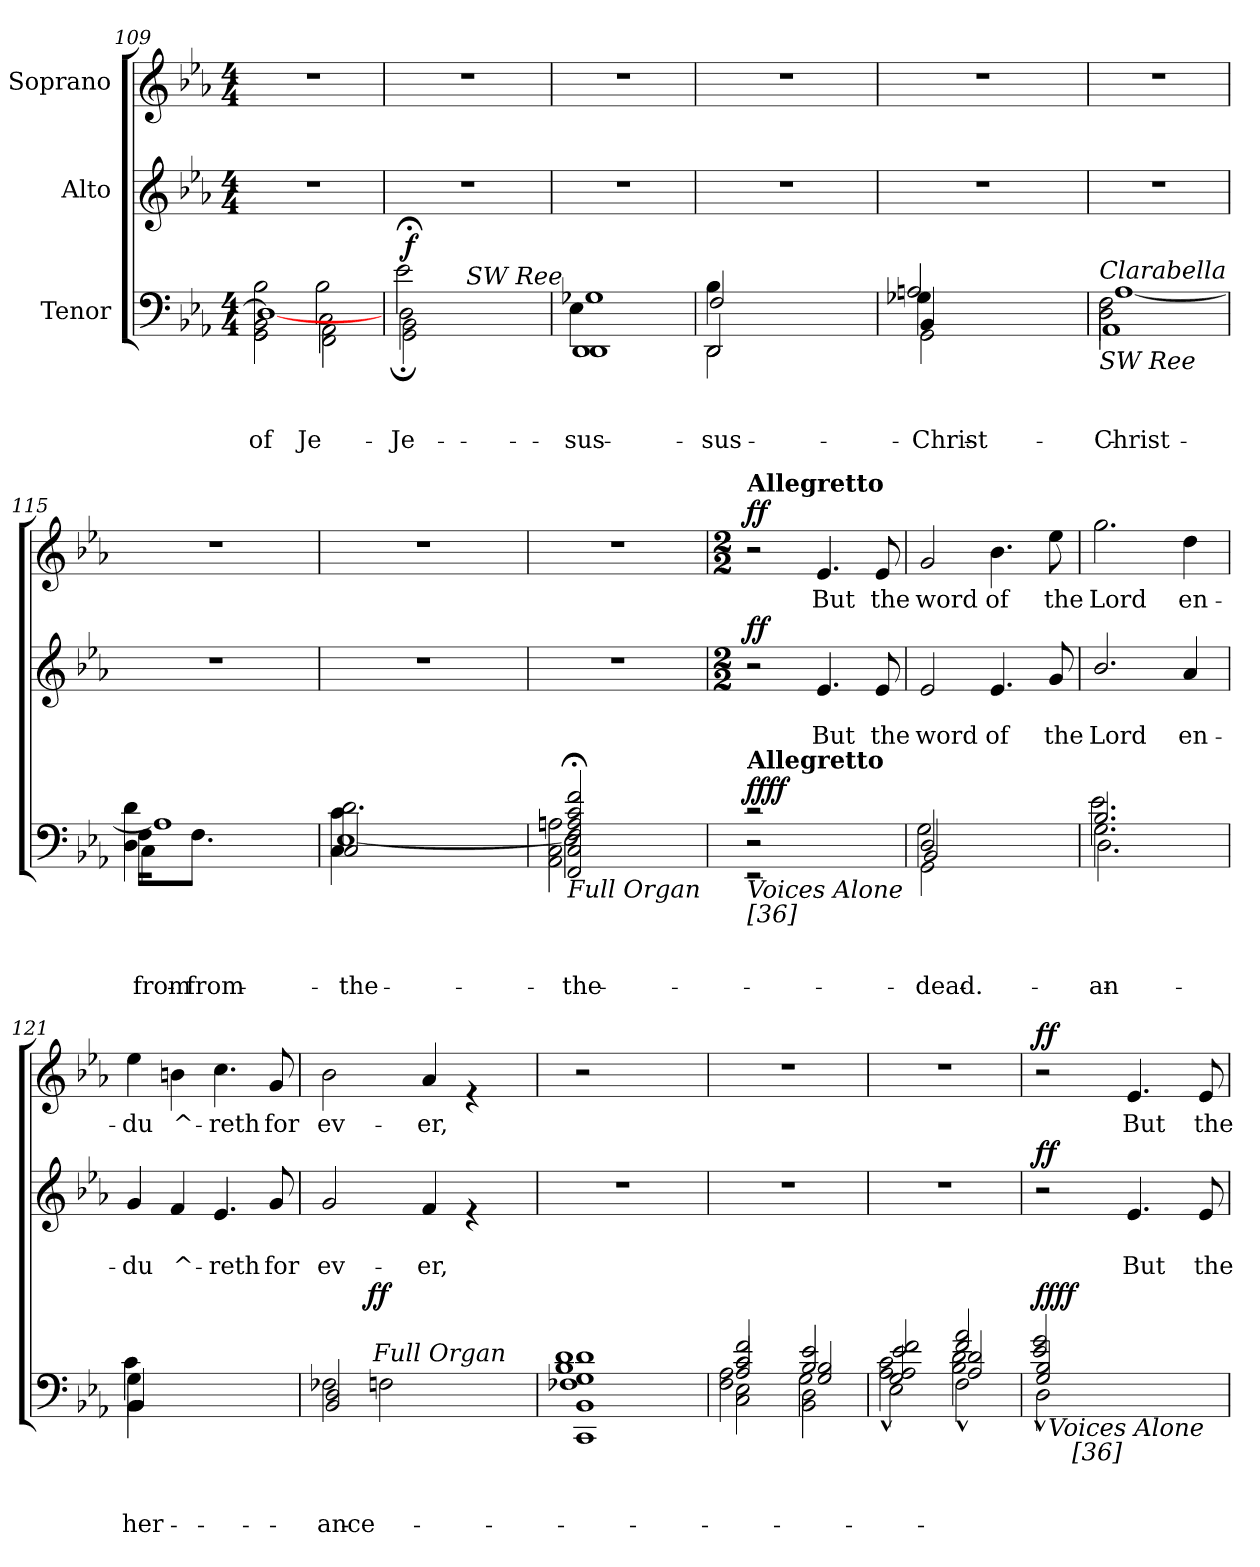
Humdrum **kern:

**kern	**text	**text	**text	**dynam	**kern	**text	**text	**dynam	**kern	**text	**dynam
*part3	*part3	*part3	*part3	*part3	*part2	*part2	*part2	*part2	*part1	*part1	*part1
*staff3	*staff3	*staff3	*staff3	*staff3	*staff2	*staff2	*staff2	*staff2	*staff1	*staff1	*staff1
*I"Tenor	*	*	*	*	*I"Alto	*	*	*	*I"Soprano	*	*
*clefF4	*	*	*	*	*clefG2	*	*	*	*clefG2	*	*
*k[b-e-a-]	*	*	*	*	*k[b-e-a-]	*	*	*	*k[b-e-a-]	*	*
*E-:	*	*	*	*	*E-:	*	*	*	*E-:	*	*
*M4/4	*	*	*	*	*M4/4	*	*	*	*M4/4	*	*
=109	=109	=109	=109	=109	=109	=109	=109	=109	=109	=109	=109
!	!	!	!LO:LY:b	!	!	!	!	!	!	!	!
*^	*	*	*	*	*	*	*	*	*	*	*
*	*^	*	*	*	*	*	*	*	*	*	*	*
*	*	*^	*	*	*	*	*	*	*	*	*	*	*
2B-\	1D_	2GG\	2GG\ 2BB-\	.	.	of	.	1r	.	.	.	1r	.	.
!	!	!	!	!	!	!LO:LY:b	!	!	!	!	!	!	!	!
2C\	.	2FF\ 2AA-\	2B-\	.	.	Je-	.	.	.	.	.	.	.	.
!!LO:PB:g=z
=110	=110	=110	=110	=110	=110	=110	=110	=110	=110	=110	=110	=110	=110	=110
32ryy	96ryy	96ryy	96ryy	.	.	.	.	1r	.	.	.	1r	.	.
!	!	!	!	!	!	!LO:LY:b	!	!	!	!	!	!	!	!
.	2e-;\	2D\	2GG\; 2BB-\;	.	.	-Je-	.	.	.	.	.	.	.	.
!	!	!	!	!	!	!	!LO:DY:a	!	!	!	!	!	!	!
96%43ryy	.	.	.	.	.	.	f	.	.	.	.	.	.	.
!LO:TX:a:i:t=SW Ree	!	!	!	!	!	!	!	!	!	!	!	!	!	!
96%47ryy	.	.	.	.	.	.	.	.	.	.	.	.	.	.
.	96%47ryy	96%47ryy	96%47ryy	.	.	.	.	.	.	.	.	.	.	.
32ryy	.	.	.	.	.	.	.	.	.	.	.	.	.	.
=111	=111	=111	=111	=111	=111	=111	=111	=111	=111	=111	=111	=111	=111	=111
!	!	!	!	!	!	!LO:LY:b	!	!	!	!	!	!	!	!
4E-\	1DD	1DD	1G-X	.	.	-sus	.	1r	.	.	.	1r	.	.
2.ryy	.	.	.	.	.	.	.	.	.	.	.	.	.	.
=112	=112	=112	=112	=112	=112	=112	=112	=112	=112	=112	=112	=112	=112	=112
!	!	!	!	!	!	!LO:LY:b	!	!	!	!	!	!	!	!
4B-\	2DD/	2DD\	2F/	.	.	sus	.	1r	.	.	.	1r	.	.
2ryy	.	.	.	.	.	.	.	.	.	.	.	.	.	.
.	2ryy	2ryy	2ryy	.	.	.	.	.	.	.	.	.	.	.
4ryy	.	.	.	.	.	.	.	.	.	.	.	.	.	.
=113	=113	=113	=113	=113	=113	=113	=113	=113	=113	=113	=113	=113	=113	=113
!	!	!	!	!	!	!LO:LY:b	!	!	!	!	!	!	!	!
4G-X\	4BB-/	2GG\	2An/	.	.	Christ	.	1r	.	.	.	1r	.	.
2ryy	2ryy	.	.	.	.	.	.	.	.	.	.	.	.	.
.	.	2ryy	2ryy	.	.	.	.	.	.	.	.	.	.	.
4ryy	4ryy	.	.	.	.	.	.	.	.	.	.	.	.	.
!!LO:LB:g=z
=114	=114	=114	=114	=114	=114	=114	=114	=114	=114	=114	=114	=114	=114	=114
!LO:TX:a:i:t=Clarabella	!	!	!	!	!	!	!	!	!	!	!	!	!	!
!LO:TX:b:i:t=SW Ree	!	!	!	!	!	!	!	!	!	!	!	!	!	!
!	!	!	!	!	!	!LO:LY:b	!	!	!	!	!	!	!	!
2F\	[>1A-	1AA-	2D\	.	.	Christ	.	1r	.	.	.	1r	.	.
2ryy	.	.	2ryy	.	.	.	.	.	.	.	.	.	.	.
=115	=115	=115	=115	=115	=115	=115	=115	=115	=115	=115	=115	=115	=115	=115
!	!	!	!	!	!	!LO:LY:b	!	!	!	!	!	!	!	!
16F\KL	1A-]	4C\	4D\ 4d\	.	.	from	.	1r	.	.	.	1r	.	.
!	!	!	!	!	!	!LO:LY:b	!	!	!	!	!	!	!	!
8.F\J	.	.	.	.	.	from	.	.	.	.	.	.	.	.
2.ryy	.	2.ryy	2.ryy	.	.	.	.	.	.	.	.	.	.	.
=116	=116	=116	=116	=116	=116	=116	=116	=116	=116	=116	=116	=116	=116	=116
!	!	!	!	!	!	!LO:LY:b	!	!	!	!	!	!	!	!
2C/	[>1E-	4C\ 4c\	2.d\	.	.	the	.	1r	.	.	.	1r	.	.
.	.	2.ryy	.	.	.	.	.	.	.	.	.	.	.	.
2ryy	.	.	.	.	.	.	.	.	.	.	.	.	.	.
.	.	.	4ryy	.	.	.	.	.	.	.	.	.	.	.
=117	=117	=117	=117	=117	=117	=117	=117	=117	=117	=117	=117	=117	=117	=117
!LO:TX:b:i:t=Full Organ	!	!	!	!	!	!	!	!	!	!	!	!	!	!
!	!	!	!	!	!	!LO:LY:b	!	!	!	!	!	!	!	!
2FF/;< 2C/;<	2E-\]	2AA-\ 2C\ 2A-\	2F/ 2An/ 2c/ 2f/	.	.	the	.	1r	.	.	.	1r	.	.
2ryy	2ryy	2ryy	2ryy	.	.	.	.	.	.	.	.	.	.	.
!!LO:LB:g=z
=118	=118	=118	=118	=118	=118	=118	=118	=118	=118	=118	=118	=118	=118	=118
*	*	*	*	*	*	*	*	*M2/2	*	*	*	*M2/2	*	*
*	*	*	*	*	*	*	*	*	*	*	*	*MM220	*	*
!	!	!	!	!	!	!	!	!	!	!	!	!LO:TX:a:B:t=Allegretto	!	!
!LO:TX:a:B:t=Allegretto	!	!	!	!	!	!	!	!	!	!	!	!	!	!
!LO:TX:b:i:t=Voices Alone	!	!	!	!	!	!	!	!	!	!	!	!	!	!
!LO:TX:b:t=[36]	!	!	!	!	!	!	!	!	!	!	!	!	!	!
!	!	!	!	!	!	!	!LO:DY:a	!	!	!	!	!	!	!
!	!	!	!	!	!	!	!LO:DY:n=1:a	!	!	!	!LO:DY:a	!	!	!LO:DY:a
2rc	2rEE	2r	2r	.	.	.	ff ff	2r	.	.	ff	2r	.	ff
!	!	!	!	!	!	!	!	!	!	!LO:LY:b	!	!	!LO:LY:b	!
2ryy	2ryy	2ryy	2ryy	.	.	.	.	4.e-/	.	But	.	4.e-/	But	.
!	!	!	!	!	!	!	!	!	!	!LO:LY:b	!	!	!LO:LY:b	!
.	.	.	.	.	.	.	.	8e-/	.	the	.	8e-/	the	.
=119	=119	=119	=119	=119	=119	=119	=119	=119	=119	=119	=119	=119	=119	=119
!	!	!	!	!	!	!LO:LY:b	!	!	!	!	!	!	!	!
!	!	!	!	!	!	!LO:LY:b	!	!	!	!LO:LY:b	!	!	!LO:LY:b	!
2D/	2G\	2BB-/	2GG\	.	.	dead.	.	2e-/	.	word	.	2g/	word	.
!	!	!	!	!	!	!	!	!	!	!LO:LY:b	!	!	!LO:LY:b	!
2ryy	2ryy	2ryy	2ryy	.	.	.	.	4.e-/	.	of	.	4.b-\	of	.
!	!	!	!	!	!	!	!	!	!	!LO:LY:b	!	!	!LO:LY:b	!
.	.	.	.	.	.	.	.	8g/	.	the	.	8ee-\	the	.
=120	=120	=120	=120	=120	=120	=120	=120	=120	=120	=120	=120	=120	=120	=120
!	!	!	!	!	!	!LO:LY:b	!	!	!	!	!	!	!	!
!	!	!	!	!	!	!LO:LY:b	!	!	!	!LO:LY:b	!	!	!LO:LY:b	!
2.G\	2.e-\	2.B-/	2.D\	.	.	an	.	2.b-/	.	Lord	.	2.gg\	Lord	.
!	!	!	!	!	!	!	!	!	!	!LO:LY:b	!	!	!LO:LY:b	!
4ryy	4ryy	4ryy	4ryy	.	.	.	.	4a-/	.	en-	.	4dd\	en-	.
=121	=121	=121	=121	=121	=121	=121	=121	=121	=121	=121	=121	=121	=121	=121
!	!	!	!	!	!	!LO:LY:b	!	!	!	!	!	!	!	!
!	!	!	!	!	!	!LO:LY:b	!	!	!	!LO:LY:b	!	!	!LO:LY:b	!
4G\	4c\	4BB-/	4BB-\	.	.	-her-	.	4g/	.	-du	.	4ee-\	-du	.
!	!	!	!	!	!	!	!	!	!	!LO:LY:b	!	!	!LO:LY:b	!
2.ryy	2.ryy	2.ryy	2.ryy	.	.	.	.	4f/	.	^-	.	4bn\	^-	.
!	!	!	!	!	!	!	!	!	!	!LO:LY:b	!	!	!LO:LY:b	!
.	.	.	.	.	.	.	.	4.e-/	.	-reth	.	4.cc\	-reth	.
!	!	!	!	!	!	!	!	!	!	!LO:LY:b	!	!	!LO:LY:b	!
.	.	.	.	.	.	.	.	8g/	.	for	.	8g/	for	.
=122	=122	=122	=122	=122	=122	=122	=122	=122	=122	=122	=122	=122	=122	=122
!	!	!	!	!	!	!LO:LY:b	!	!	!	!	!	!	!	!
!	!	!	!	!	!	!LO:LY:b	!	!	!	!LO:LY:b	!	!	!LO:LY:b	!
48%13ryy	2F-X\	2F\	2BB-/ 2D/	.	.	-ance	.	2g/	.	ev-	.	2b-\	ev-	.
!	!	!	!	!	!	!	!LO:DY:b	!	!	!	!	!	!	!
48ryy	.	.	.	.	.	.	ff	.	.	.	.	.	.	.
!LO:TX:a:i:t=Full Organ	!	!	!	!	!	!	!	!	!	!	!	!	!	!
2ryy	.	.	.	.	.	.	.	.	.	.	.	.	.	.
!	!	!	!	!	!	!	!	!	!	!LO:LY:b	!	!	!LO:LY:b	!
.	2ryy	2ryy	2ryy	.	.	.	.	4f/	.	-er,	.	4a-/	-er,	.
.	.	.	.	.	.	.	.	4re	.	.	.	4re	.	.
24%5ryy	.	.	.	.	.	.	.	.	.	.	.	.	.	.
=123	=123	=123	=123	=123	=123	=123	=123	=123	=123	=123	=123	=123	=123	=123
1d	1BB- 1F-X 1G	1CC	1B- 1d	.	.	.	.	1r	.	.	.	2r	.	.
.	.	.	.	.	.	.	.	.	.	.	.	2ryy	.	.
!!LO:LB:g=z
=124	=124	=124	=124	=124	=124	=124	=124	=124	=124	=124	=124	=124	=124	=124
2A-/ 2c/	2C\ 2E-\	2c/ 2f/	2F\ 2A-\	.	.	.	.	1r	.	.	.	1r	.	.
2BB-\ 2D\	2B-/ 2e-/	2G\	2G/ 2B-/	.	.	.	.	.	.	.	.	.	.	.
=125	=125	=125	=125	=125	=125	=125	=125	=125	=125	=125	=125	=125	=125	=125
2G/ 2A-/	2E-\	2e-/ 2f/	2A-\^^> 2c\^^>	.	.	.	.	1r	.	.	.	1r	.	.
2F\	2f/^^> 2a-/^^>	2B-\ 2d\	2A-/ 2d/	.	.	.	.	.	.	.	.	.	.	.
=126	=126	=126	=126	=126	=126	=126	=126	=126	=126	=126	=126	=126	=126	=126
!	!	!	!	!	!	!	!LO:DY:a	!	!	!	!	!	!	!
!	!	!	!	!	!	!	!LO:DY:n=1:a	!	!	!	!LO:DY:a	!	!	!LO:DY:a
32ryy	2G/ 2B-/	2D\	2e-/^^> 2g/^^>	.	.	.	ff ff	2r	.	.	ff	2r	.	ff
!LO:TX:b:i:t=Voices Alone	!	!	!	!	!	!	!	!	!	!	!	!	!	!
16.ryy	.	.	.	.	.	.	.	.	.	.	.	.	.	.
!LO:TX:b:t=[36]	!	!	!	!	!	!	!	!	!	!	!	!	!	!
2ryy	.	.	.	.	.	.	.	.	.	.	.	.	.	.
!	!	!	!	!	!	!	!	!	!	!LO:LY:b	!	!	!LO:LY:b	!
.	2ryy	2ryy	2ryy	.	.	.	.	4.e-/	.	But	.	4.e-/	But	.
4.ryy	.	.	.	.	.	.	.	.	.	.	.	.	.	.
!	!	!	!	!	!	!	!	!	!	!LO:LY:b	!	!	!LO:LY:b	!
.	.	.	.	.	.	.	.	8e-/	.	the	.	8e-/	the	.
*v	*v	*v	*v	*	*	*	*	*	*	*	*	*	*	*
=	=	=	=	=	=	=	=	=	=	=	=
*-	*-	*-	*-	*-	*-	*-	*-	*-	*-	*-	*-
